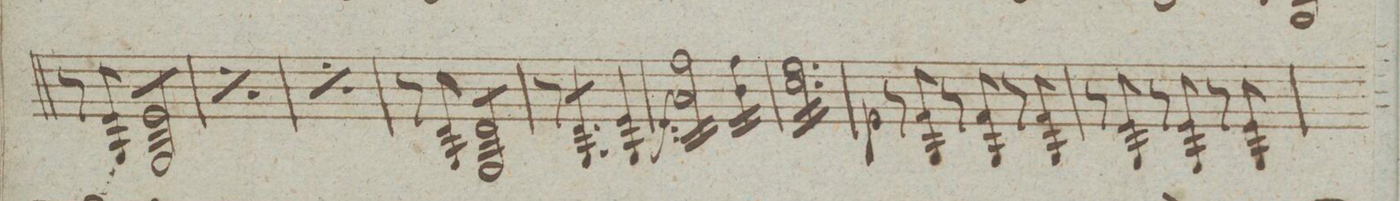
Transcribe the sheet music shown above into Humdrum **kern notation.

**kern	**dynam
*I"Violino 2do	*
*clefG2	*
*k[]	*
*met(c)	*
*M3/4	*
8r	.
8e/ 8G/	.
*tremolo	*
8e/ 8G/L	.
8e/ 8G/	.
8e/ 8G/	.
8e/ 8G/J	.
*Xtremolo	*
=36	=36
*rep	*
8r	.
8e/ 8G/	.
*tremolo	*
8e/ 8G/L	.
8e/ 8G/	.
8e/ 8G/	.
8e/ 8G/J	.
*Xrep	*
*Xtremolo	*
=37	=37
*rep	*
8r	.
8e/ 8G/	.
*tremolo	*
8e/ 8G/L	.
8e/ 8G/	.
8e/ 8G/	.
8e/ 8G/J	.
*Xrep	*
*Xtremolo	*
=38	=38
2.ryy	.
=39	=39
8r	.
8d/ 8G/	.
*tremolo	*
8d/ 8G/L	.
8d/ 8G/	.
8d/ 8G/	.
8d/ 8G/J	.
*Xtremolo	*
=40	=40
8r	.
*tremolo	*
8d/ 8G/L	.
8d/ 8G/	.
8d/ 8G/J	.
*Xtremolo	*
4e/ 4G/	.
=41	=41
*tremolo	*
16ff\ 16a\LL	f
16ff\ 16a\	.
16ff\ 16a\	.
16ff\ 16a\	.
16ff\ 16a\	.
16ff\ 16a\	.
16ff\ 16a\	.
16ff\ 16a\JJ	.
16ff\ 16b\LL	.
16ff\ 16b\	.
16ff\ 16b\	.
16ff\ 16b\JJ	.
=42	=42
16ee\ 16cc\LL	.
16ee\ 16cc\	.
16ee\ 16cc\	.
16ee\ 16cc\	.
16ee\ 16cc\	.
16ee\ 16cc\	.
16ee\ 16cc\	.
16ee\ 16cc\	.
16ee\ 16cc\	.
16ee\ 16cc\	.
16ee\ 16cc\	.
16ee\ 16cc\JJ	.
*Xtremolo	*
=43	=43
8r	p
8f/ 8G/	.
8r	.
8f/ 8G/	.
8r	.
8f/ 8G/	.
=44	=44
8r	.
8e/ 8G/	.
8r	.
8e/ 8G/	.
8r	.
8e/ 8G/	.
=45	=45
*-	*-
